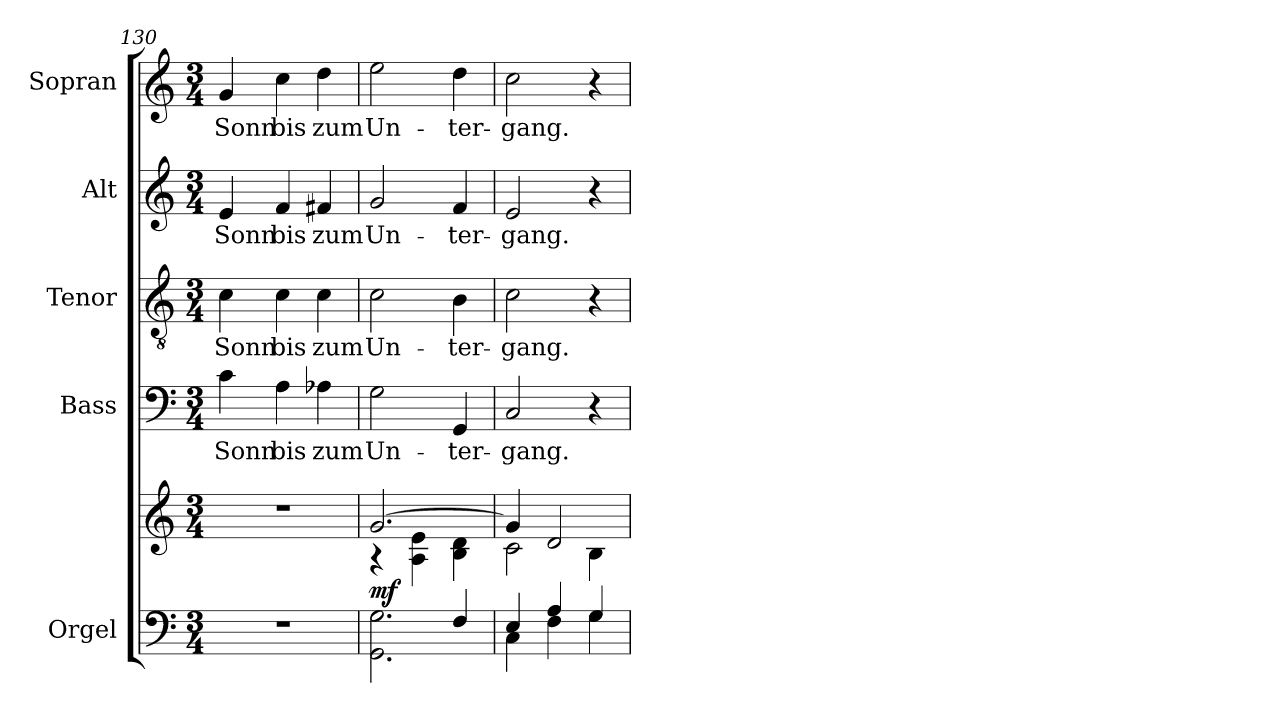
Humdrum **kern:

**kern	**kern	**dynam	**kern	**text	**kern	**text	**kern	**text	**kern	**text
*part5	*part5	*part5	*part4	*part4	*part3	*part3	*part2	*part2	*part1	*part1
*staff6	*staff5	*staff5/6	*staff4	*staff4	*staff3	*staff3	*staff2	*staff2	*staff1	*staff1
*I"Orgel	*	*	*I"Bass	*	*I"Tenor	*	*I"Alt	*	*I"Sopran	*
*I'Org.	*	*	*I'B	*	*I'T	*	*I'A	*	*I'S	*
!!LO:LB:g=z
*clefF4	*clefG2	*	*clefF4	*	*clefGv2	*	*clefG2	*	*clefG2	*
*k[]	*k[]	*	*k[]	*	*k[]	*	*k[]	*	*k[]	*
*C:	*C:	*	*C:	*	*C:	*	*C:	*	*C:	*
*M3/4	*M3/4	*	*M3/4	*	*M3/4	*	*M3/4	*	*M3/4	*
=130	=130	=130	=130	=130	=130	=130	=130	=130	=130	=130
!	!	!	!	!LO:LY:b	!	!LO:LY:b	!	!LO:LY:b	!	!LO:LY:b
2.r	2.r	.	4c\	Sonn	4c\	Sonn	4e/	Sonn	4g/	Sonn
!	!	!	!	!LO:LY:b	!	!LO:LY:b	!	!LO:LY:b	!	!LO:LY:b
.	.	.	4A\	bis	4c\	bis	4f/	bis	4cc\	bis
!	!	!	!	!LO:LY:b	!	!LO:LY:b	!	!LO:LY:b	!	!LO:LY:b
.	.	.	4A-X\	zum	4c\	zum	4f#X/	zum	4dd\	zum
=131	=131	=131	=131	=131	=131	=131	=131	=131	=131	=131
*^	*^	*	*	*	*	*	*	*	*	*
!	!	!	!	!LO:DY:b	!	!LO:LY:b	!	!LO:LY:b	!	!LO:LY:b	!	!LO:LY:b
2ryy	2.GG\ 2.G\	[>2.g/	4rA	mf	2G\	Un-	2c\	Un-	2g/	Un-	2ee\	Un-
.	.	.	4A\ 4e\	.	.	.	.	.	.	.	.	.
!	!	!	!	!	!	!LO:LY:b	!	!LO:LY:b	!	!LO:LY:b	!	!LO:LY:b
4F/	.	.	4B\ 4d\	.	4GG/	-ter-	4B\	-ter-	4f/	-ter-	4dd\	-ter-
=132	=132	=132	=132	=132	=132	=132	=132	=132	=132	=132	=132	=132
!	!	!	!	!	!	!LO:LY:b	!	!LO:LY:b	!	!LO:LY:b	!	!LO:LY:b
4E/	4C\	4g/]	2c\	.	2C/	-gang.	2c\	-gang.	2e/	-gang.	2cc\	-gang.
4A/	4F\	2d/	.	.	.	.	.	.	.	.	.	.
4G/	4G\	.	4B\	.	4r	.	4r	.	4r	.	4r	.
*v	*v	*	*	*	*	*	*	*	*	*	*	*
*	*v	*v	*	*	*	*	*	*	*	*	*
=	=	=	=	=	=	=	=	=	=	=
*-	*-	*-	*-	*-	*-	*-	*-	*-	*-	*-
